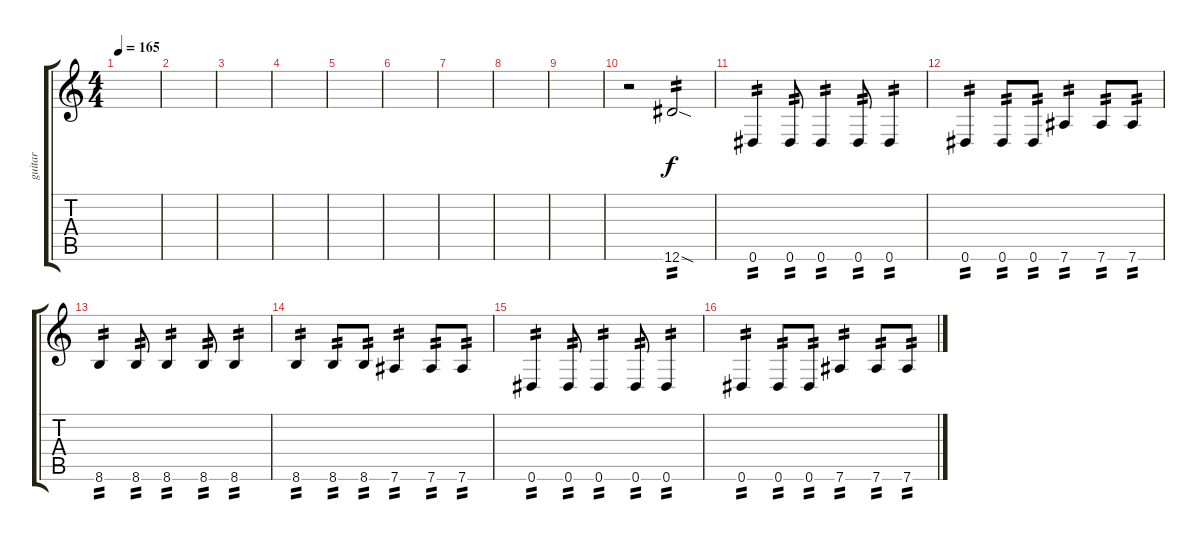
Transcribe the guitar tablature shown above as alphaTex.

\track ("guitar" "guitar") {instrument electricguitarclean}
\staff {score tabs}
\tuning (Eb4 Bb3 Gb3 Db3 Ab2 Eb2) {hide}
\ts (4 4)
\tempo 165
\clef g2
\ks c
|
|
|
|
|
|
|
|
|
r.2 12.6{sod}.2{tp 2} |
0.6.4{tp 2} 0.6.8{tp 2} 0.6.4{tp 2} 0.6.8{tp 2} 0.6.4{tp 2} |
0.6.4{tp 2} 0.6.8{tp 2} 0.6.8{tp 2} 7.6.4{tp 2} 7.6.8{tp 2} 7.6.8{tp 2} |
8.6.4{tp 2} 8.6.8{tp 2} 8.6.4{tp 2} 8.6.8{tp 2} 8.6.4{tp 2} |
8.6.4{tp 2} 8.6.8{tp 2} 8.6.8{tp 2} 7.6.4{tp 2} 7.6.8{tp 2} 7.6.8{tp 2} |
0.6.4{tp 2} 0.6.8{tp 2} 0.6.4{tp 2} 0.6.8{tp 2} 0.6.4{tp 2} |
0.6.4{tp 2} 0.6.8{tp 2} 0.6.8{tp 2} 7.6.4{tp 2} 7.6.8{tp 2} 7.6.8{tp 2}
